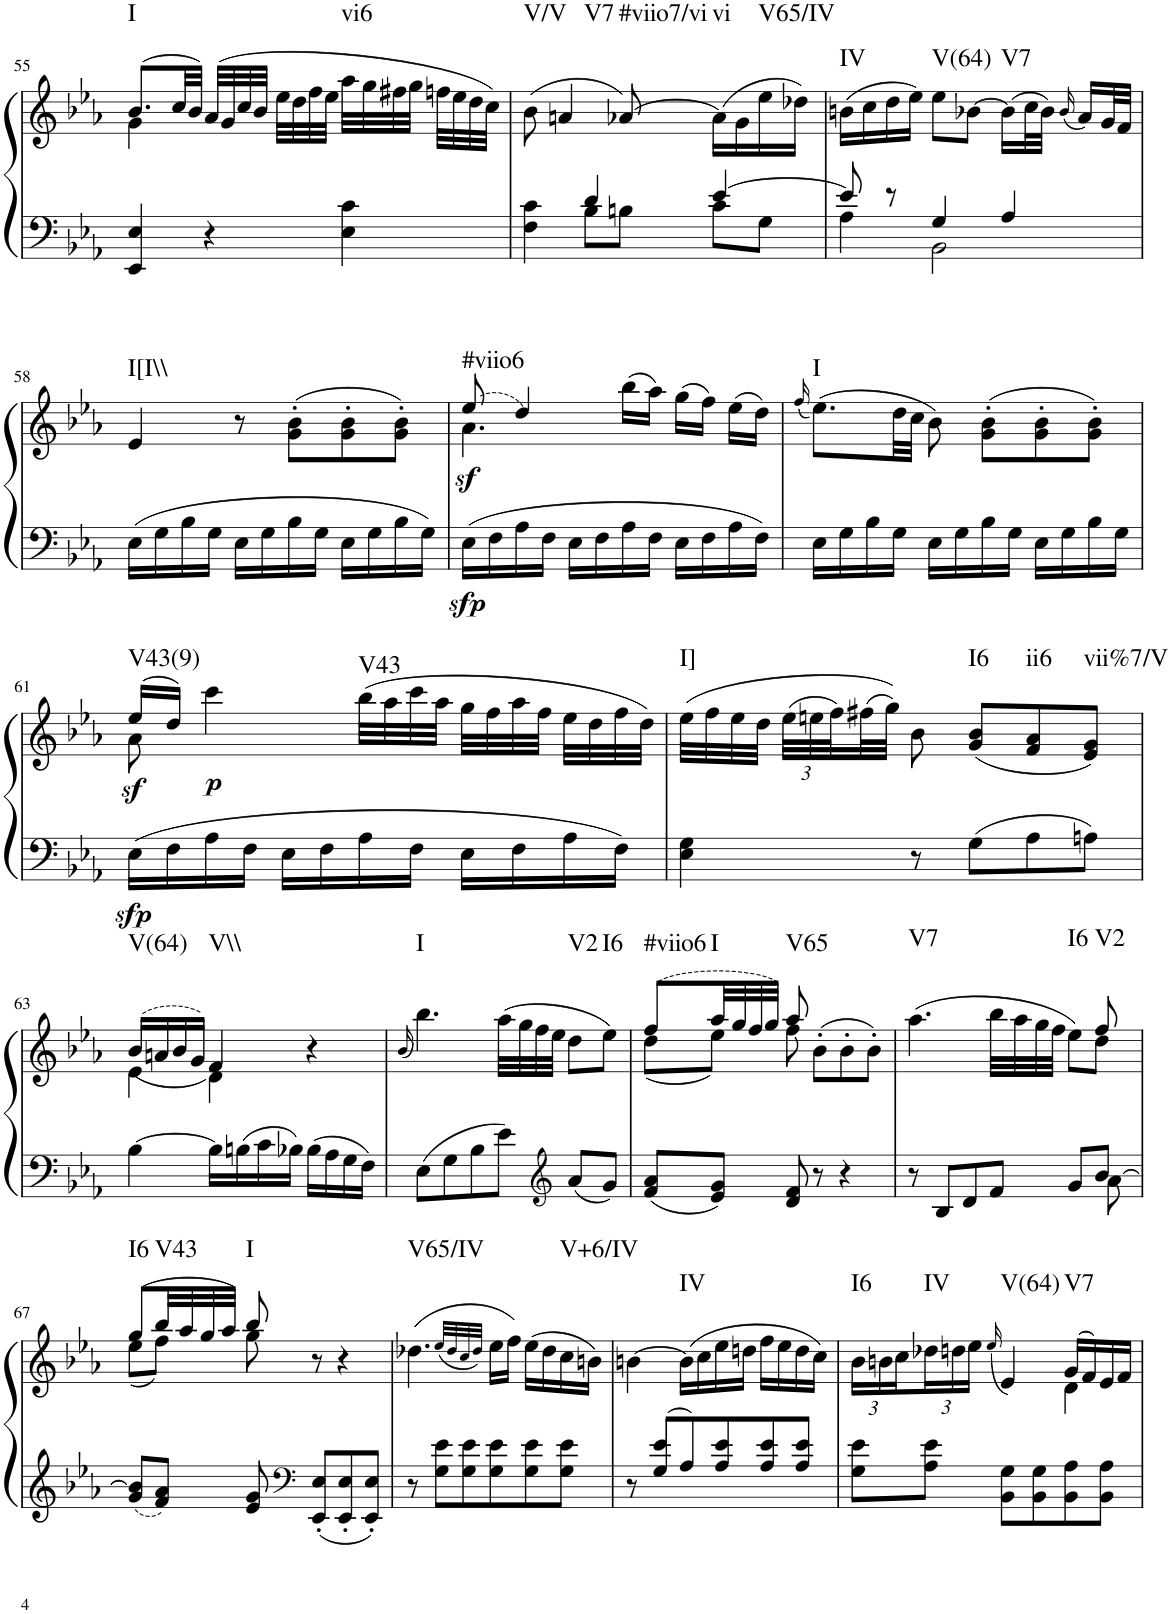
**kern	**kern	**dynam	**harte
*part1	*part1	*part1	*part1
*staff2	*staff1	*staff1/2	*
*I"Piano, Piano right	*	*	*
*I'Pno.	*	*	*
!!LO:PB:g=z
*clefF4	*clefG2	*	*
*k[b-e-a-]	*k[b-e-a-]	*	*
*M3/4	*M3/4	*	*
=55	=55	=55	=55
*	*^	*	*
!	!	!	!	!LO:H:kt=I
4EE-/ 4E-/	(8.b-/L	4g\	.	N
.	32cc/LL	.	.	.
.	32b-/JJJ)	.	.	.
4r	(32a-/LLL	2ryy	.	.
.	32g/	.	.	.
.	32cc/	.	.	.
.	32b-/JJJ	.	.	.
.	32ee-\LLL	.	.	.
.	32dd\	.	.	.
.	32ff\	.	.	.
.	32ee-\JJJ	.	.	.
!	!	!	!	!LO:H:kt=vi6
4E-\ 4c\	32aa-\LLL	.	.	N
.	32gg\	.	.	.
.	32ff#X\	.	.	.
.	32gg\JJJ	.	.	.
.	32ffn\LLL	.	.	.
.	32ee-\	.	.	.
.	32dd\	.	.	.
.	32cc\JJJ)	.	.	.
*	*v	*v	*	*
=56	=56	=56	=56
*^	*	*	*
4F\ 4c\	4ryy	(8b-\	.	.
.	.	4an/	.	.
4d/	8B-\L	.	.	.
.	8Bn\J	[8a-X/)	.	.
[4e-/	8c\L	(16a-\LL]	.	.
.	.	16g\	.	.
.	8G\J	16ee-\	.	.
.	.	16dd-X\JJ)	.	.
=57	=57	=57	=57	=57
8e-/]	4A-\	(16bn\LL	.	.
.	.	16cc\	.	.
8r	.	16dd\	.	.
.	.	16ee-\JJ)	.	.
4G/	2BB-\	8ee-\L	.	.
.	.	[8b-X\J	.	.
4A-/	.	(16b-\LL]	.	.
.	.	32cc\L	.	.
.	.	32b-\JJJ)	.	.
.	.	(16qb-/	.	.
.	.	16a-/LL)	.	.
.	.	32g/L	.	.
.	.	32f/JJJ	.	.
*v	*v	*	*	*
!!LO:LB:g=z
=58	=58	=58	=58
16E-\LL	4e-/	.	.
16G\	.	.	.
16B-\	.	.	.
16G\JJ	.	.	.
16E-\LL	8r	.	.
16G\	.	.	.
16B-\	(8g\' 8b-\'L	.	.
16G\JJ	.	.	.
16E-\LL	8g\' 8b-\'	.	.
16G\	.	.	.
16B-\	8g\' 8b-\'J)	.	.
16G\JJ	.	.	.
=59	=59	=59	=59
*	*^	*	*
!	!	!	!LO:DY:b=2	!
!	!	!	!LO:DY:n=1:b	!LO:H:kt=#viio6
16E-\LL	(8ee-/	4.a-\	sfp sf	N
16F\	.	.	.	.
16A-\	4dd/)	.	.	.
16F\JJ	.	.	.	.
16E-\LL	.	.	.	.
16F\	.	.	.	.
16A-\	(16bb-\LL	4.ryy	.	.
16F\JJ	16aa-\JJ)	.	.	.
16E-\LL	(16gg\LL	.	.	.
16F\	16ff\JJ)	.	.	.
16A-\	(16ee-\LL	.	.	.
16F\JJ	16dd\JJ)	.	.	.
*	*v	*v	*	*
=60	=60	=60	=60
.	(16qff/	.	.
!	!	!	!LO:H:kt=I
16E-\LL	(8.ee-\L)	.	N
16G\	.	.	.
16B-\	.	.	.
16G\JJ	32dd\LL	.	.
.	32cc\JJJ	.	.
16E-\LL	8b-\)	.	.
16G\	.	.	.
16B-\	(8g\' 8b-\'L	.	.
16G\JJ	.	.	.
16E-\LL	8g\' 8b-\'	.	.
16G\	.	.	.
16B-\	8g\' 8b-\'J)	.	.
16G\JJ	.	.	.
!!LO:LB:g=z
=61	=61	=61	=61
*	*^	*	*
!	!	!	!LO:DY:b=2	!
!	!	!	!LO:DY:n=1:b	!LO:H:kt=V43(9)
16E-\LL	(16ee-/LL	8a-\	sfp sf	N
16F\	16dd/JJ)	.	.	.
!	!	!	!LO:DY:n=2:b	!
16A-\	4ccc\	2ryy	p	.
16F\JJ	.	.	.	.
16E-\LL	.	.	.	.
16F\	.	.	.	.
!	!	!	!	!LO:H:kt=V43
16A-\	(32bb-\LLL	.	.	N
.	32aa-\	.	.	.
16F\JJ	32ccc\	.	.	.
.	32aa-\JJJ	.	.	.
16E-\LL	32gg\LLL	.	.	.
.	32ff\	.	.	.
16F\	32aa-\	.	.	.
.	32ff\JJJ	.	.	.
16A-\	32ee-\LLL	8ryy	.	.
.	32dd\	.	.	.
16F\JJ	32ff\	.	.	.
.	32dd\JJJ)	.	.	.
*	*v	*v	*	*
=62	=62	=62	=62
4E-\ 4G\	(32ee-\LLL	.	.
.	32ff\	.	.
.	32ee-\	.	.
.	32dd\JJJ	.	.
*	*Xbrackettup	*	*
.	(48ee-\LLL	.	.
.	48een\	.	.
.	48ff\)	.	.
.	(32ff#X\	.	.
.	32gg\JJJ))	.	.
8r	8b-\	.	.
8G\L	(8g/ 8b-/L	.	.
8A-\	8f/ 8a-/	.	.
8An\J	8e-/ 8g/J)	.	.
!!LO:LB:g=z
=63	=63	=63	=63
*	*^	*	*
!	!	!	!	!LO:H:kt=V(64)
[4B-\	(16b-/LL	(4e-\	.	N
.	16an/	.	.	.
.	16b-/	.	.	.
.	16g/JJ)	.	.	.
!	!	!	!	!LO:H:kt=V\\
16B-\LL]	4f/	4d\)	.	N
16Bn\	.	.	.	.
16c\	.	.	.	.
16B-X\JJ	.	.	.	.
16B-\LL	4r	4ryy	.	.
16A-\	.	.	.	.
16G\	.	.	.	.
16F\JJ	.	.	.	.
*	*v	*v	*	*
=64	=64	=64	=64
.	(16qb-/	.	.
!	!	!	!LO:H:kt=I
8E-\L	4.bb-\)	.	N
8G\	.	.	.
8B-\	.	.	.
8e-\J	(32aa-\LLL	.	.
.	32gg\	.	.
.	32ff\	.	.
.	32ee-\JJJ	.	.
*clefG2	*	*	*
!	!	!	!LO:H:kt=V2
8a-/L	8dd\L	.	N
!	!	!	!LO:H:kt=I6
8g/J	8ee-\J)	.	N
=65	=65	=65	=65
*	*^	*	*
!	!	!	!	!LO:H:kt=#viio6
8f/ 8a-/L	(8ff/L	(8dd\L	.	N
!	!	!	!	!LO:H:kt=I
8e-/ 8g/J	32aa-/LL	8ee-\J)	.	N
.	32gg/	.	.	.
.	32ff/	.	.	.
.	32gg/JJJ)	.	.	.
!	!	!	!	!LO:H:kt=V65
8d/ 8f/	8aa-/	8ff\	.	N
8r	(8b-'>\L	4.ryy	.	.
4r	8b-'>\	.	.	.
.	8b-'>\J)	.	.	.
=66	=66	=66	=66	=66
*^	*	*	*	*
!	!	!	!	!	!LO:H:kt=V7
8r	8ryy	(4.aa-\	8ryy	.	N
*v	*v	*	*	*	*
*	*v	*v	*	*
8B-/L	.	.	.
8d/	.	.	.
8f/J	32bb-\LLL	.	.
.	32aa-\	.	.
.	32gg\	.	.
.	32ff\JJJ	.	.
!	!	!	!LO:H:kt=I6
8g/L	8ee-\L)	.	N
*^	*^	*	*
!	!	!	!	!	!LO:H:kt=V2
[8b-/J	8a-\	8dd\J	8ff/	.	N
!!LO:LB:g=z	!!
=67	=67	=67	=67	=67	=67
!	!	!	!	!	!LO:H:kt=I6
*v	*v	*	*	*	*
8g/ 8b-/]L	(8gg/L	(8ee-\L	.	N
!	!	!	!	!LO:H:kt=V43
8f/ 8a-/J	32bb-/LL	8ff\J)	.	N
.	32aa-/	.	.	.
.	32gg/	.	.	.
.	32aa-/JJJ)	.	.	.
!	!	!	!	!LO:H:kt=I
8e-/ 8g/	8bb-/	8gg\	.	N
*clefF4	*	*	*	*
8EE-/' 8E-/'L	8r	4.ryy	.	.
8EE-/' 8E-/'	4r	.	.	.
8EE-/' 8E-/'J	.	.	.	.
*	*v	*v	*	*
=68	=68	=68	=68
!	!	!	!LO:H:kt=V65/IV
8r	(4.dd-X\	.	N
8G\ 8e-\L	.	.	.
8G\ 8e-\	.	.	.
.	(32qee-/LLL	.	.
.	32qdd-/	.	.
.	32qcc/	.	.
.	32qdd-/JJJ)	.	.
8G\ 8e-\	16ee-\LL	.	.
.	16ff\JJ)	.	.
8G\ 8e-\	(16ee-\LL	.	.
.	16dd-\	.	.
!	!	!	!LO:H:kt=V+6/IV
8G\ 8e-\J	16cc\	.	N
.	16bn\JJ)	.	.
=69	=69	=69	=69
*^	*	*	*
8r	8ryy	[4bn\	.	.
8G/L	4e-/	.	.	.
!	!	!	!	!LO:H:kt=IV
8A-/	.	(16b\LL]	.	N
.	.	16cc\	.	.
8A-/ 8e-/	4.ryy	16ee-\	.	.
.	.	16ddn\JJ	.	.
8A-/ 8e-/	.	16ff\LL	.	.
.	.	16ee-\	.	.
8A-/ 8e-/J	.	16dd\	.	.
.	.	16cc\JJ)	.	.
*v	*v	*	*	*
=70	=70	=70	=70
*	*^	*	*
!	!	!	!	!LO:H:kt=I6
8G\ 8e-\L	24b-\LL	2ryy	.	N
.	24bn\	.	.	.
.	24cc\	.	.	.
!	!	!	!	!LO:H:kt=IV
8A-\ 8e-\J	24dd-X\	.	.	N
.	24ddn\	.	.	.
.	24ee-\JJ	.	.	.
.	(16qee-/	.	.	.
!	!	!	!	!LO:H:kt=V(64)
8BB-\ 8G\L	4e-/)	.	.	N
8BB-\ 8G\	.	.	.	.
!	!	!	!	!LO:H:kt=V7
8BB-\ 8A-\	(16g/LL	4d\	.	N
.	16f/)	.	.	.
8BB-\ 8A-\J	16e-/	.	.	.
.	16f/JJ	.	.	.
*	*v	*v	*	*
=	=	=	=
*-	*-	*-	*-
